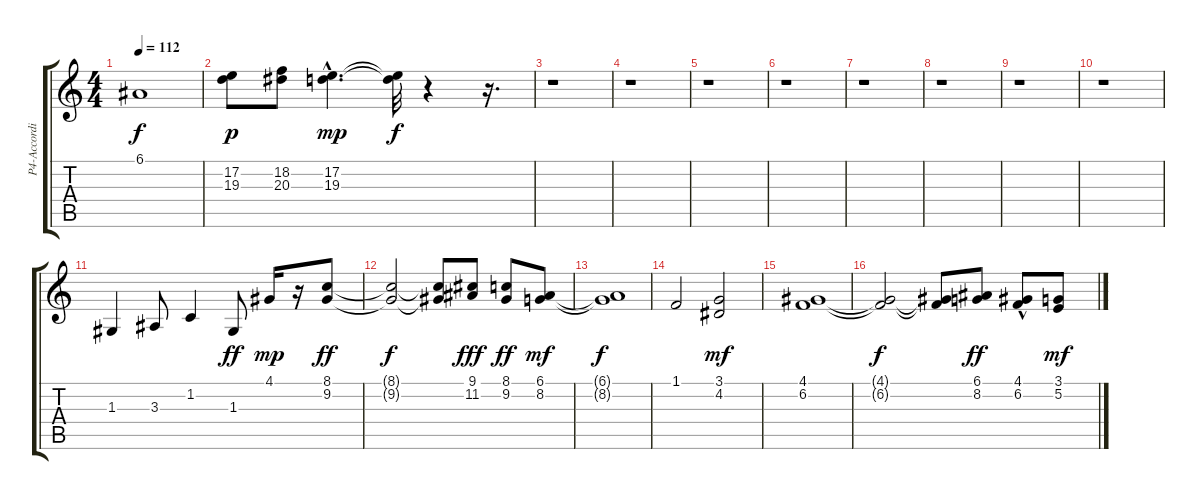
\track ("P4-Accordion" "P4-Accordi") {instrument accordion}
\staff {score tabs}
\tuning (E4 B3 G3 D3 A2 E2) {hide}
\ts (4 4)
\tempo 112
\clef g2
\ks c
6.1{t}.1{dy f} |
(17.2 19.3).8{dy p volume 15} (18.2 20.3).8 (17.2{hac} 19.3{hac}).4{d dy mp} (17.2{t} 19.3{t}).32{dy f} r.4 r.16{d} |
r.1 |
r.1 |
r.1 |
r.1 |
r.1 |
r.1 |
r.1 |
r.1 |
1.3.4{volume 13} 3.3.8{volume 11} 1.2.4{volume 12} 1.3.8{dy ff volume 13} 4.1.16{dy mp volume 11} r.16 (8.1 9.2).8{dy ff volume 11} |
(8.1{t} 9.2{t}).2{dy f} (8.1{t} 9.2{t}).8 (9.1 11.2).8{dy fff volume 16} (8.1 9.2).8{dy ff} (6.1 8.2).8{dy mf} |
(6.1{t} 8.2{t}).1{dy f} |
1.1.2{volume 13} (3.1 4.2).2{dy mf} |
(4.1 6.2).1 |
(4.1{t} 6.2{t}).2{dy f} (4.1{t} 6.2{t}).8 (6.1 8.2).8{dy ff volume 15} (4.1 6.2{hac}).8{volume 16} (3.1 5.2).8{dy mf}
